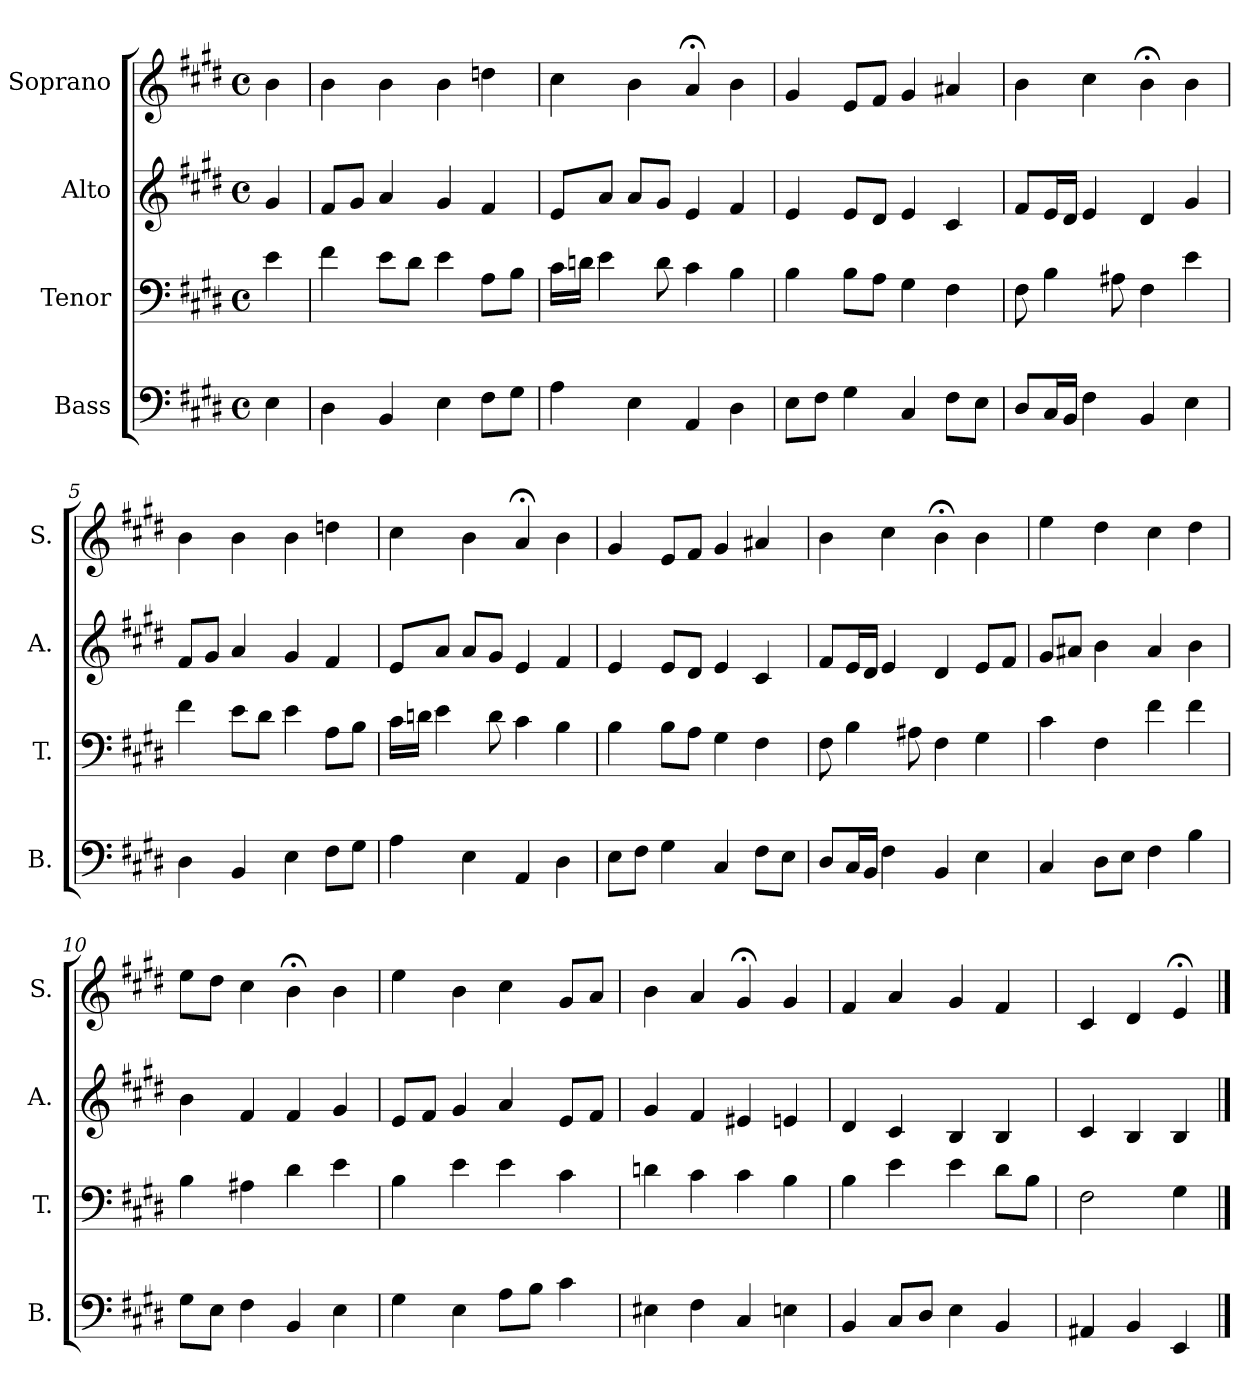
**kern	**kern	**kern	**kern
*part4	*part3	*part2	*part1
*staff4	*staff3	*staff2	*staff1
*I"Bass	*I"Tenor	*I"Alto	*I"Soprano
*I'B.	*I'T.	*I'A.	*I'S.
*clefF4	*clefF4	*clefG2	*clefG2
*k[f#c#g#d#]	*k[f#c#g#d#]	*k[f#c#g#d#]	*k[f#c#g#d#]
*E:	*E:	*E:	*E:
*M4/4	*M4/4	*M4/4	*M4/4
*met(c)	*met(c)	*met(c)	*met(c)
=	=	=	=
4E\	4e\	4g#/	4b\
=1	=1	=1	=1
4D#\	4f#\	8f#/L	4b\
.	.	8g#/J	.
4BB/	8e\L	4a/	4b\
.	8d#\J	.	.
4E\	4e\	4g#/	4b\
8F#\L	8A\L	4f#/	4ddn\
8G#\J	8B\J	.	.
=2	=2	=2	=2
4A\	16c#\LL	8e/L	4cc#\
.	16dn\JJ	.	.
.	4e\	8a/J	.
4E\	.	8a/L	4b\
.	8d\	8g#/J	.
4AA/	4c#\	4e/	4a;</
4D#\	4B\	4f#/	4b\
=3	=3	=3	=3
8E\L	4B\	4e/	4g#/
8F#\J	.	.	.
4G#\	8B\L	8e/L	8e/L
.	8A\J	8d#/J	8f#/J
4C#/	4G#\	4e/	4g#/
8F#\L	4F#\	4c#/	4a#X/
8E\J	.	.	.
=4	=4	=4	=4
8D#/L	8F#\	8f#/L	4b\
16C#/L	4B\	16e/L	.
16BB/JJ	.	16d#/JJ	.
4F#\	.	4e/	4cc#\
.	8A#X\	.	.
4BB/	4F#\	4d#/	4b;<\
4E\	4e\	4g#/	4b\
!!LO:LB:g=z
=5	=5	=5	=5
4D#\	4f#\	8f#/L	4b\
.	.	8g#/J	.
4BB/	8e\L	4a/	4b\
.	8d#\J	.	.
4E\	4e\	4g#/	4b\
8F#\L	8A\L	4f#/	4ddn\
8G#\J	8B\J	.	.
=6	=6	=6	=6
4A\	16c#\LL	8e/L	4cc#\
.	16dn\JJ	.	.
.	4e\	8a/J	.
4E\	.	8a/L	4b\
.	8d\	8g#/J	.
4AA/	4c#\	4e/	4a;</
4D#\	4B\	4f#/	4b\
=7	=7	=7	=7
8E\L	4B\	4e/	4g#/
8F#\J	.	.	.
4G#\	8B\L	8e/L	8e/L
.	8A\J	8d#/J	8f#/J
4C#/	4G#\	4e/	4g#/
8F#\L	4F#\	4c#/	4a#X/
8E\J	.	.	.
=8	=8	=8	=8
8D#/L	8F#\	8f#/L	4b\
16C#/L	4B\	16e/L	.
16BB/JJ	.	16d#/JJ	.
4F#\	.	4e/	4cc#\
.	8A#X\	.	.
4BB/	4F#\	4d#/	4b;<\
4E\	4G#\	8e/L	4b\
.	.	8f#/J	.
=9	=9	=9	=9
4C#/	4c#\	8g#/L	4ee\
.	.	8a#X/J	.
8D#\L	4F#\	4b\	4dd#\
8E\J	.	.	.
4F#\	4f#\	4a#/	4cc#\
4B\	4f#\	4b\	4dd#\
!!LO:LB:g=z
=10	=10	=10	=10
8G#\L	4B\	4b\	8ee\L
8E\J	.	.	8dd#\J
4F#\	4A#X\	4f#/	4cc#\
4BB/	4d#\	4f#/	4b;<\
4E\	4e\	4g#/	4b\
=11	=11	=11	=11
4G#\	4B\	8e/L	4ee\
.	.	8f#/J	.
4E\	4e\	4g#/	4b\
8A\L	4e\	4a/	4cc#\
8B\J	.	.	.
4c#\	4c#\	8e/L	8g#/L
.	.	8f#/J	8a/J
=12	=12	=12	=12
4E#X\	4dn\	4g#/	4b\
4F#\	4c#\	4f#/	4a/
4C#/	4c#\	4e#X/	4g#;</
4En\	4B\	4en/	4g#/
=13	=13	=13	=13
4BB/	4B\	4d#/	4f#/
8C#/L	4e\	4c#/	4a/
8D#/J	.	.	.
4E\	4e\	4B/	4g#/
4BB/	8d#\L	4B/	4f#/
.	8B\J	.	.
=14	=14	=14	=14
4AA#X/	2F#\	4c#/	4c#/
4BB/	.	4B/	4d#/
4EE/	4G#\	4B/	4e;</
==	==	==	==
*-	*-	*-	*-
